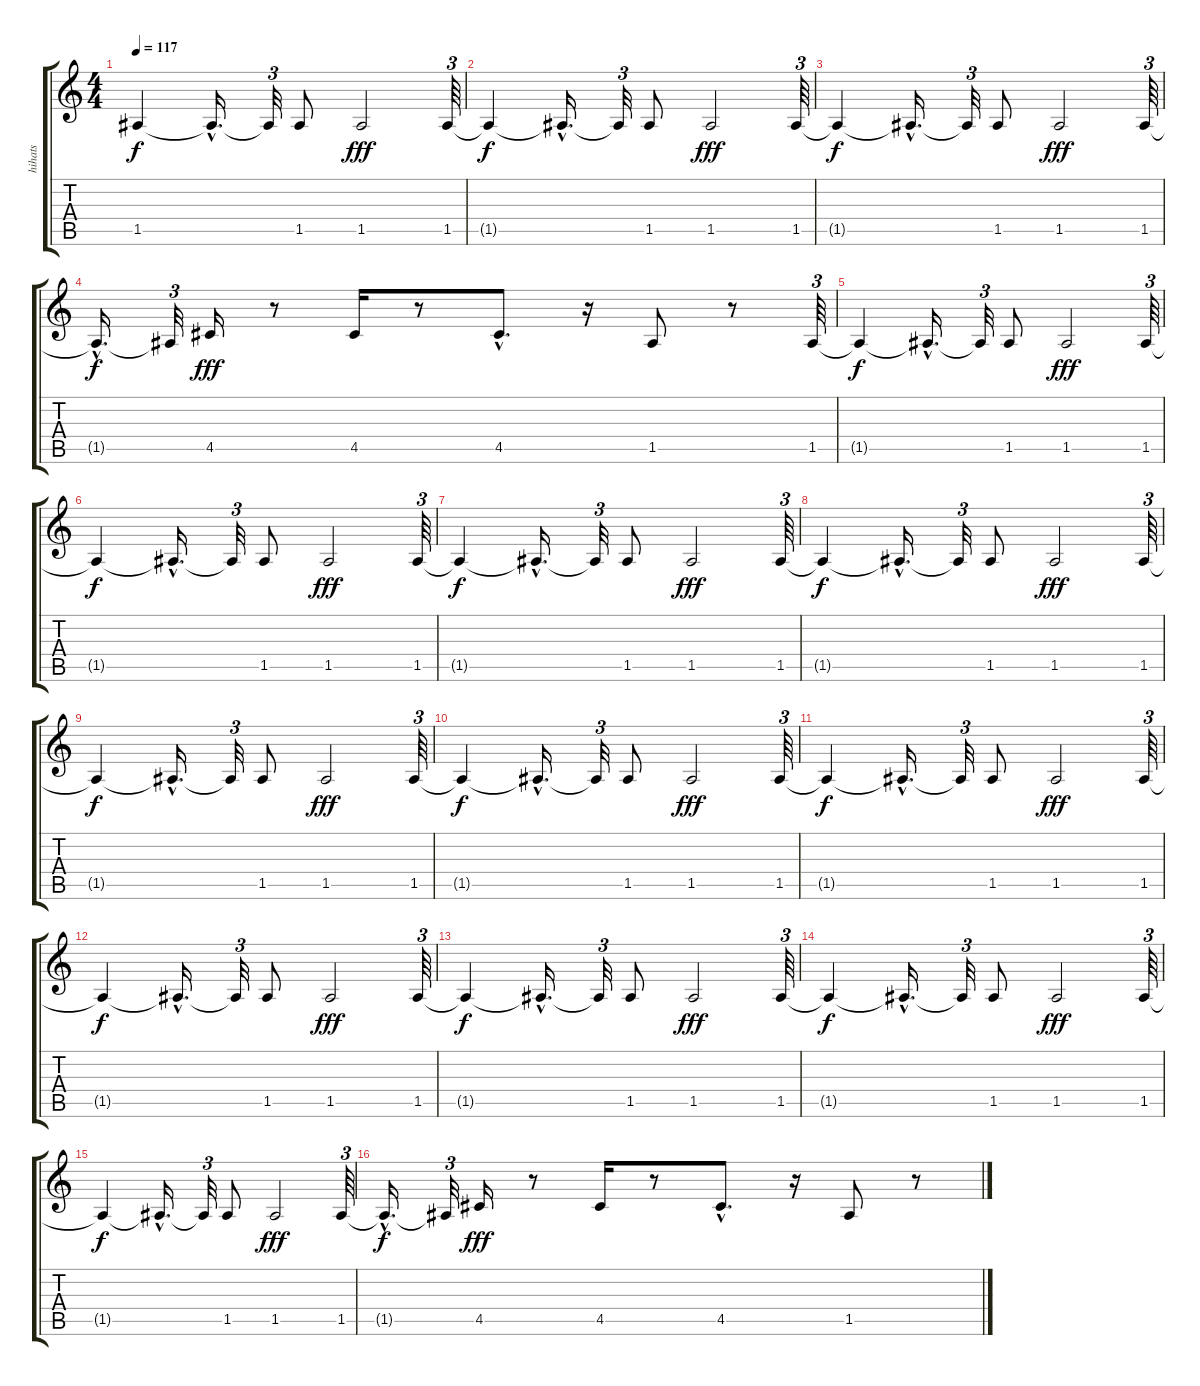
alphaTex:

\track ("hihats" "hihats") {instrument acousticguitarnylon}
\staff {score tabs}
\tuning (E4 B3 G3 D3 A2 E2) {hide}
\ts (4 4)
\tempo 117
\clef g2
\ks c
1.5{t}.4{dy f} 1.5{hac t}.16{d} 1.5{t}.32{tu (3 2)} 1.5.8 1.5.2{dy fff} 1.5.64{tu (3 2)} |
1.5{t}.4{dy f} 1.5{hac t}.16{d} 1.5{t}.32{tu (3 2)} 1.5.8 1.5.2{dy fff} 1.5.64{tu (3 2)} |
1.5{t}.4{dy f} 1.5{hac t}.16{d} 1.5{t}.32{tu (3 2)} 1.5.8 1.5.2{dy fff} 1.5.64{tu (3 2)} |
1.5{hac t}.16{d dy f} 1.5{t}.32{tu (3 2)} 4.5.16{dy fff} r.8 4.5.16 r.8 4.5{hac}.8{d} r.16 1.5.8 r.8 1.5.64{tu (3 2)} |
1.5{t}.4{dy f} 1.5{hac t}.16{d} 1.5{t}.32{tu (3 2)} 1.5.8 1.5.2{dy fff} 1.5.64{tu (3 2)} |
1.5{t}.4{dy f} 1.5{hac t}.16{d} 1.5{t}.32{tu (3 2)} 1.5.8 1.5.2{dy fff} 1.5.64{tu (3 2)} |
1.5{t}.4{dy f} 1.5{hac t}.16{d} 1.5{t}.32{tu (3 2)} 1.5.8 1.5.2{dy fff} 1.5.64{tu (3 2)} |
1.5{t}.4{dy f} 1.5{hac t}.16{d} 1.5{t}.32{tu (3 2)} 1.5.8 1.5.2{dy fff} 1.5.64{tu (3 2)} |
1.5{t}.4{dy f} 1.5{hac t}.16{d} 1.5{t}.32{tu (3 2)} 1.5.8 1.5.2{dy fff} 1.5.64{tu (3 2)} |
1.5{t}.4{dy f} 1.5{hac t}.16{d} 1.5{t}.32{tu (3 2)} 1.5.8 1.5.2{dy fff} 1.5.64{tu (3 2)} |
1.5{t}.4{dy f} 1.5{hac t}.16{d} 1.5{t}.32{tu (3 2)} 1.5.8 1.5.2{dy fff} 1.5.64{tu (3 2)} |
1.5{t}.4{dy f} 1.5{hac t}.16{d} 1.5{t}.32{tu (3 2)} 1.5.8 1.5.2{dy fff} 1.5.64{tu (3 2)} |
1.5{t}.4{dy f} 1.5{hac t}.16{d} 1.5{t}.32{tu (3 2)} 1.5.8 1.5.2{dy fff} 1.5.64{tu (3 2)} |
1.5{t}.4{dy f} 1.5{hac t}.16{d} 1.5{t}.32{tu (3 2)} 1.5.8 1.5.2{dy fff} 1.5.64{tu (3 2)} |
1.5{t}.4{dy f} 1.5{hac t}.16{d} 1.5{t}.32{tu (3 2)} 1.5.8 1.5.2{dy fff} 1.5.64{tu (3 2)} |
1.5{hac t}.16{d dy f} 1.5{t}.32{tu (3 2)} 4.5.16{dy fff} r.8 4.5.16 r.8 4.5{hac}.8{d} r.16 1.5.8 r.8
